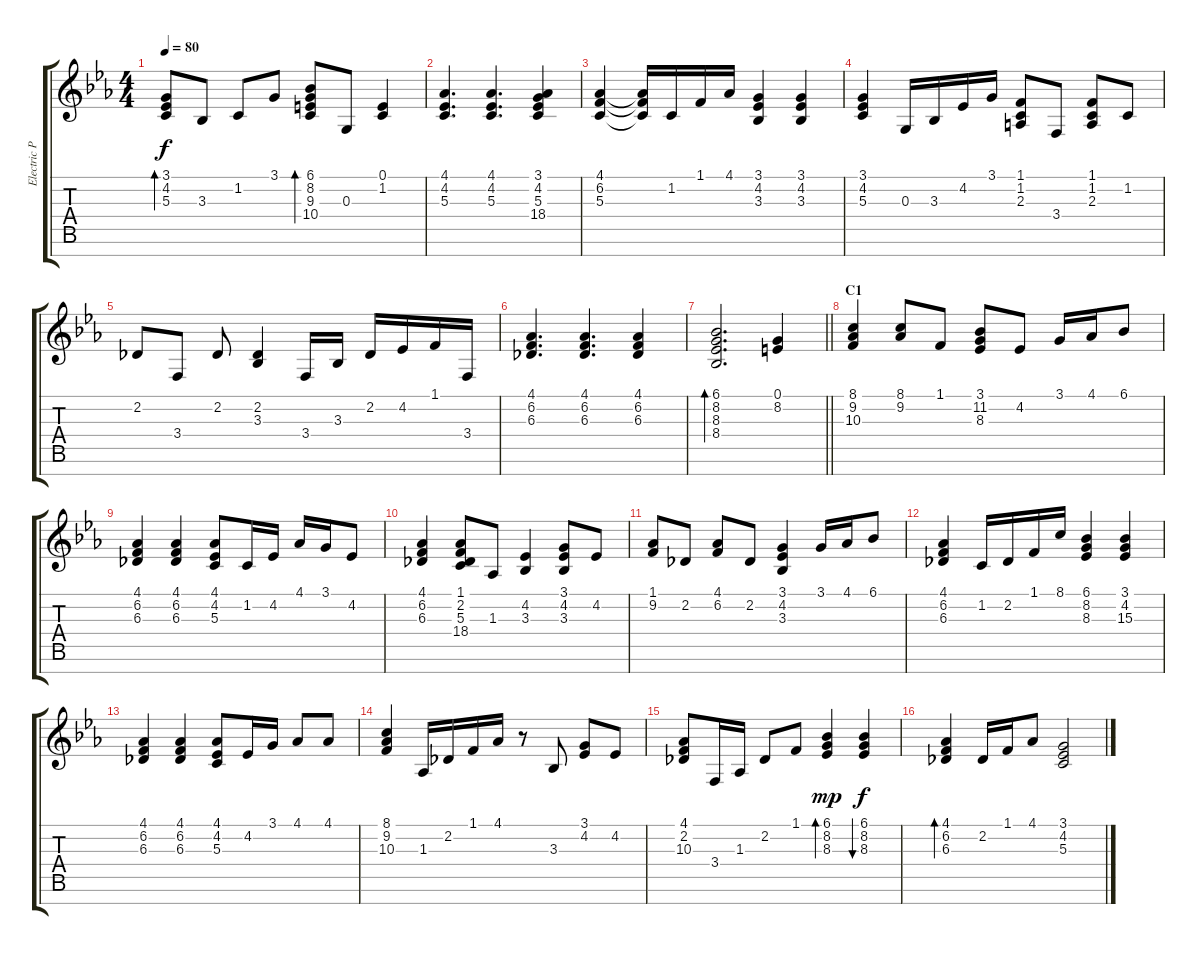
\track ("Electric Piano 1" "Electric P") {instrument electricpiano2}
\staff {score tabs}
\tuning (E4 B3 G3 D3 A2 E2 B1) {hide}
\ts (4 4)
\tempo 80
\clef g2
\ks eb
(3.1 4.2 5.3).8{bd 120 dy f} 3.3.8 1.2.8 3.1.8 (6.1 8.2 9.3 10.4).8{bd 120} 0.3.8 (0.1 1.2).4 |
(4.1 4.2 5.3).4{d} (4.1 4.2 5.3).4{d} (3.1 4.2 5.3 18.4).4 |
(4.1 6.2 5.3).4 (4.1{t} 6.2{t} 5.3{t}).16 1.2.16 1.1.16 4.1.16 (3.1 4.2 3.3).4 (3.1 4.2 3.3).4 |
(3.1 4.2 5.3).4 0.3.16 3.3.16 4.2.16 3.1.16 (1.1 1.2 2.3).8 3.4.8 (1.1 1.2 2.3).8 1.2.8 |
2.2.8 3.4.8 2.2.8 (2.2 3.3).4 3.4.16 3.3.16 2.2.16 4.2.16 1.1.16 3.4.16 |
(4.1 6.2 6.3).4{d} (4.1 6.2 6.3).4{d} (4.1 6.2 6.3).4 |
\barLineRight lightlight
(6.1 8.2 8.3 8.4).2{d bd 240} (0.1 8.2).4 |
\section ("" "C1")
(8.1 9.2 10.3).4 (8.1 9.2).8 1.1.8 (3.1 11.2 8.3).8 4.2.8 3.1.16 4.1.16 6.1.8 |
(4.1 6.2 6.3).4 (4.1 6.2 6.3).4 (4.1 4.2 5.3).8 1.2.16 4.2.16 4.1.16 3.1.16 4.2.8 |
(4.1 6.2 6.3).4 (1.1 2.2 5.3 18.4).8 1.3.8 (4.2 3.3).4 (3.1 4.2 3.3).8 4.2.8 |
(1.1 9.2).8 2.2.8 (4.1 6.2).8 2.2.8 (3.1 4.2 3.3).4 3.1.16 4.1.16 6.1.8 |
(4.1 6.2 6.3).4 1.2.16 2.2.16 1.1.16 8.1.16 (6.1 8.2 8.3).4 (3.1 4.2 15.3).4 |
(4.1 6.2 6.3).4 (4.1 6.2 6.3).4 (4.1 4.2 5.3).8 4.2.16 3.1.16 4.1.8 4.1.8 |
(8.1 9.2 10.3).4 1.3.16 2.2.16 1.1.16 4.1.16 r.8 3.3.8 (3.1 4.2).8 4.2.8 |
(4.1 2.2 10.3).8 3.4.16 1.3.16 2.2.8 1.1.8 (6.1 8.2 8.3).4{bd 240 dy mp} (6.1 8.2 8.3).4{bu 240 dy f} |
(4.1 6.2 6.3).4{bd 240} 2.2.16 1.1.16 4.1.8 (3.1 4.2 5.3).2
